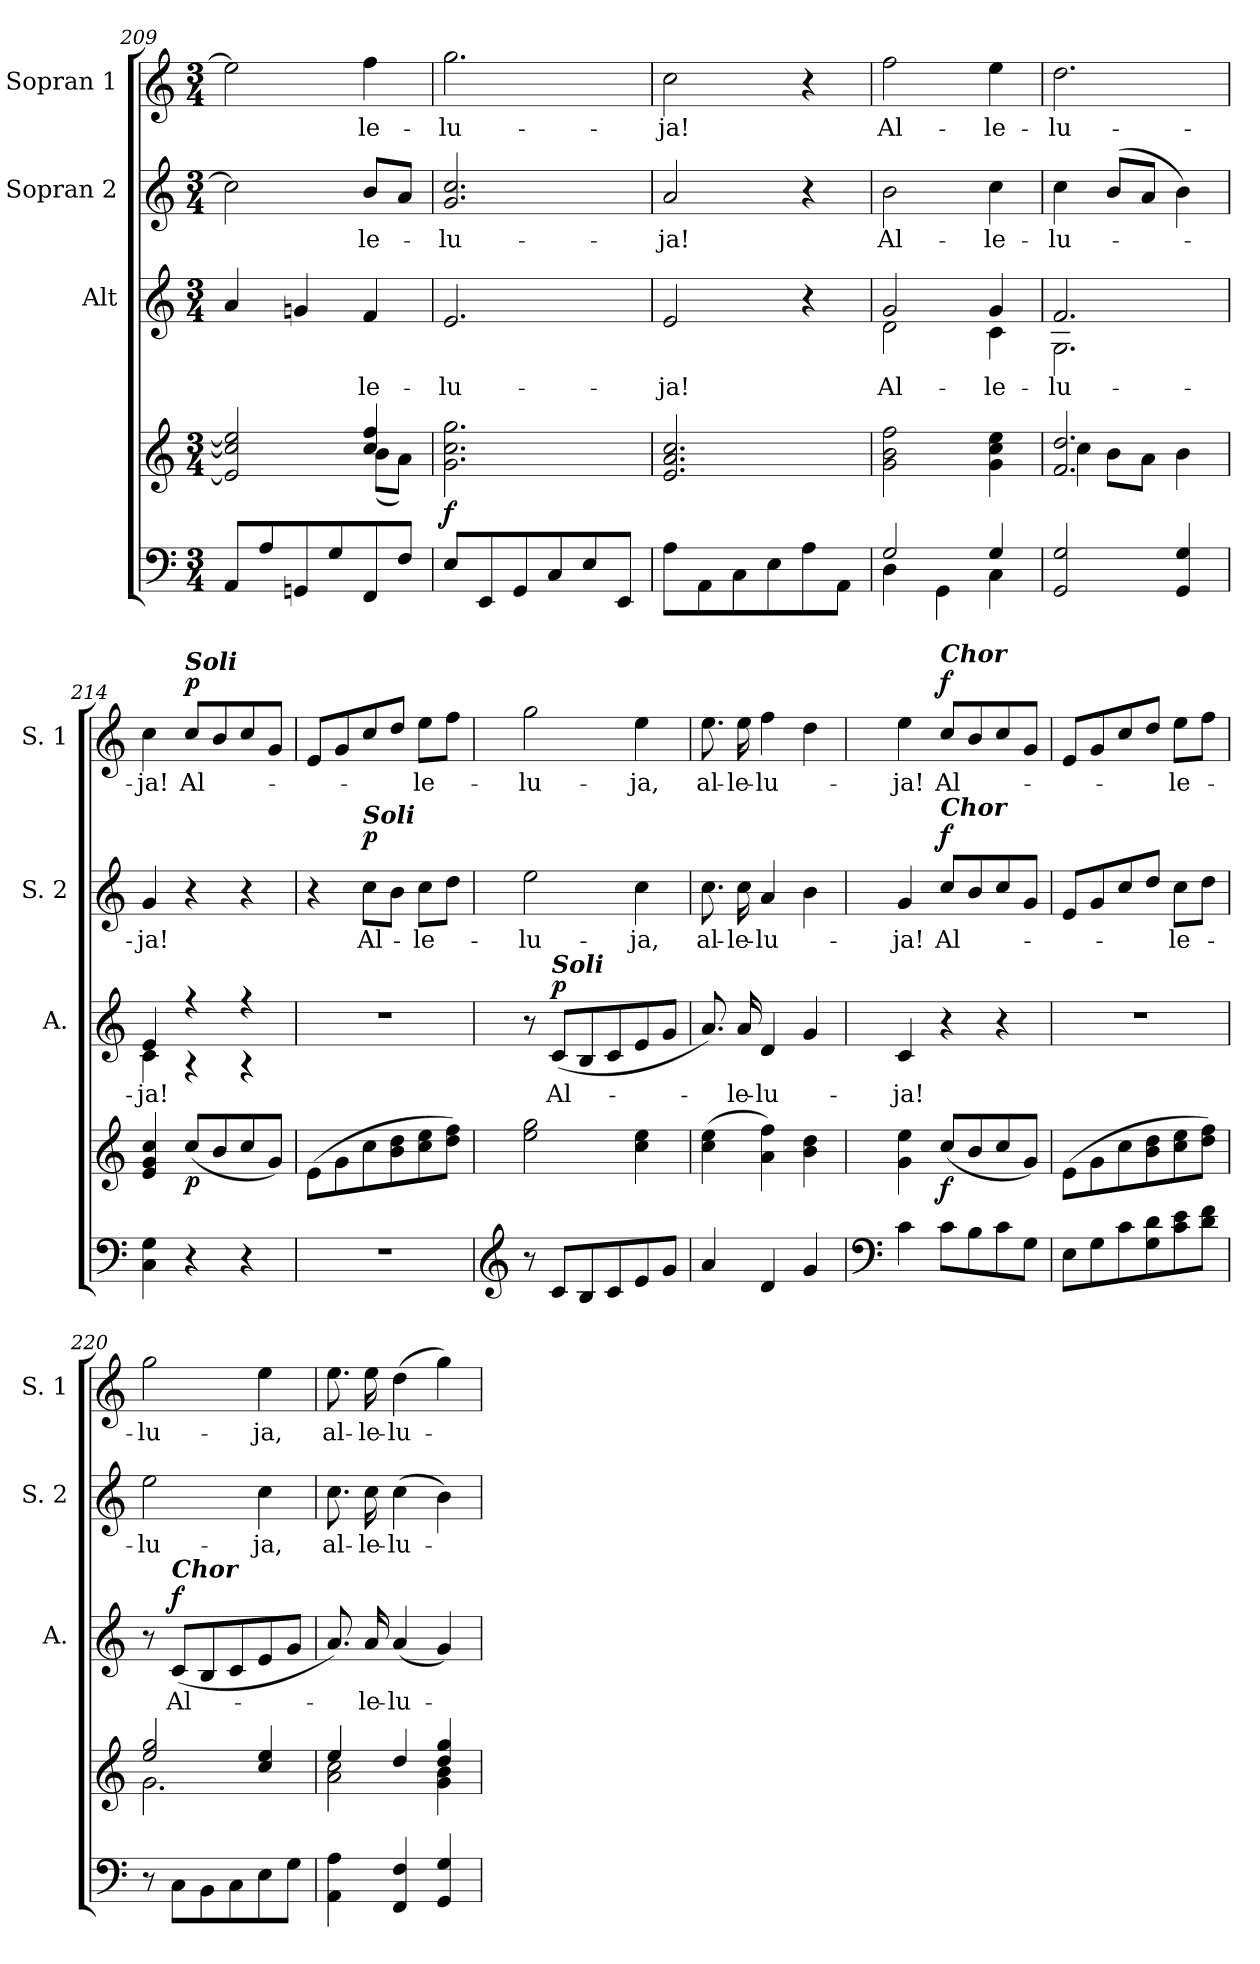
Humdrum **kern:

**kern	**kern	**dynam	**kern	**text	**dynam	**kern	**text	**dynam	**kern	**text	**dynam
*part4	*part4	*part4	*part3	*part3	*part3	*part2	*part2	*part2	*part1	*part1	*part1
*staff5	*staff4	*staff4/5	*staff3	*staff3	*staff3	*staff2	*staff2	*staff2	*staff1	*staff1	*staff1
*	*	*	*I"Alt	*	*	*I"Sopran 2	*	*	*I"Sopran 1	*	*
*	*	*	*I'A.	*	*	*I'S. 2	*	*	*I'S. 1	*	*
*clefF4	*clefG2	*	*clefG2	*	*	*clefG2	*	*	*clefG2	*	*
*k[]	*k[]	*	*k[]	*	*	*k[]	*	*	*k[]	*	*
*C:	*C:	*	*C:	*	*	*C:	*	*	*C:	*	*
*M3/4	*M3/4	*	*M3/4	*	*	*M3/4	*	*	*M3/4	*	*
=209	=209	=209	=209	=209	=209	=209	=209	=209	=209	=209	=209
*	*^	*	*	*	*	*	*	*	*	*	*
8AA/L	2e/] 2cc/] 2ee/]	2ryy	.	4a/	.	.	2cc\]	.	.	2ee\]	.	.
8A/	.	.	.	.	.	.	.	.	.	.	.	.
8GGn/	.	.	.	4gn/	.	.	.	.	.	.	.	.
8G/	.	.	.	.	.	.	.	.	.	.	.	.
!	!	!	!	!	!LO:LY:b	!	!	!LO:LY:b	!	!	!LO:LY:b	!
8FF/	4cc/ 4ff/	(<8b\L	.	4f/	-le-	.	8b/L	-le-	.	4ff\	-le-	.
8F/J	.	8a\J)	.	.	.	.	8a/J	.	.	.	.	.
=210	=210	=210	=210	=210	=210	=210	=210	=210	=210	=210	=210	=210
!	!	!	!LO:DY:b	!	!LO:LY:b	!	!	!LO:LY:b	!	!	!LO:LY:b	!
*	*v	*v	*	*	*	*	*	*	*	*	*	*
8E/L	2.g\ 2.cc\ 2.gg\	f	2.e/	-lu-	.	2.g/ 2.cc/	-lu-	.	2.gg\	-lu-	.
8EE/	.	.	.	.	.	.	.	.	.	.	.
8GG/	.	.	.	.	.	.	.	.	.	.	.
8C/	.	.	.	.	.	.	.	.	.	.	.
8E/	.	.	.	.	.	.	.	.	.	.	.
8EE/J	.	.	.	.	.	.	.	.	.	.	.
=211	=211	=211	=211	=211	=211	=211	=211	=211	=211	=211	=211
!	!	!	!	!LO:LY:b	!	!	!LO:LY:b	!	!	!LO:LY:b	!
8A\L	2.e/ 2.a/ 2.cc/	.	2e/	-ja!	.	2a/	-ja!	.	2cc\	-ja!	.
8AA\	.	.	.	.	.	.	.	.	.	.	.
8C\	.	.	.	.	.	.	.	.	.	.	.
8E\	.	.	.	.	.	.	.	.	.	.	.
8A\	.	.	4r	.	.	4r	.	.	4r	.	.
8AA\J	.	.	.	.	.	.	.	.	.	.	.
=212	=212	=212	=212	=212	=212	=212	=212	=212	=212	=212	=212
*^	*	*	*	*	*	*	*	*	*	*	*
!	!	!	!	!	!LO:LY:b	!	!	!LO:LY:b	!	!	!LO:LY:b	!
*	*	*	*	*^	*	*	*	*	*	*	*	*
2G/	4D\	2g\ 2b\ 2ff\	.	2g/	2d\	Al-	.	2b\	Al-	.	2ff\	Al-	.
.	4GG\	.	.	.	.	.	.	.	.	.	.	.	.
!	!	!	!	!	!	!LO:LY:b	!	!	!LO:LY:b	!	!	!LO:LY:b	!
4G/	4C\	4g\ 4cc\ 4ee\	.	4g/	4c\	-le-	.	4cc\	-le-	.	4ee\	-le-	.
=213	=213	=213	=213	=213	=213	=213	=213	=213	=213	=213	=213	=213	=213
*	*	*^	*	*	*	*	*	*	*	*	*	*	*
!	!	!	!	!	!	!	!LO:LY:b	!	!	!LO:LY:b	!	!	!LO:LY:b	!
*v	*v	*	*	*	*	*	*	*	*	*	*	*	*	*
2GG/ 2G/	2.f/ 2.dd/	4cc\	.	2.f/	2.G\	-lu-	.	4cc\	-lu-	.	2.dd\	-lu-	.
.	.	8b\L	.	.	.	.	.	(>8b/L	.	.	.	.	.
.	.	8a\J	.	.	.	.	.	8a/J	.	.	.	.	.
4GG/ 4G/	.	4b\	.	.	.	.	.	4b\)	.	.	.	.	.
!!LO:PB:g=z
=214	=214	=214	=214	=214	=214	=214	=214	=214	=214	=214	=214	=214	=214
!	!	!	!	!	!	!LO:LY:b	!	!	!LO:LY:b	!	!	!LO:LY:b	!
*	*v	*v	*	*	*	*	*	*	*	*	*	*	*
4C\ 4G\	4e/ 4g/ 4cc/	.	4e/	4c\	-ja!	.	4g/	-ja!	.	4cc\	-ja!	.
!	!	!	!	!	!	!	!	!	!	!LO:TX:a:Bi:t=Soli	!	!
!	!	!LO:DY:b	!	!	!	!	!	!	!	!	!LO:LY:b	!LO:DY:a
4r	(<8cc/L	p	4r	4r	.	.	4r	.	.	8cc/L	Al-	p
.	8b/	.	.	.	.	.	.	.	.	8b/	.	.
4r	8cc/	.	4r	4r	.	.	4r	.	.	8cc/	.	.
.	8g/J)	.	.	.	.	.	.	.	.	8g/J	.	.
*	*	*	*v	*v	*	*	*	*	*	*	*	*
=215	=215	=215	=215	=215	=215	=215	=215	=215	=215	=215	=215
2.r	(>8e\L	.	2.r	.	.	4r	.	.	8e/L	.	.
.	8g\	.	.	.	.	.	.	.	8g/	.	.
!	!	!	!	!	!	!LO:TX:a:Bi:t=Soli	!	!	!	!	!
!	!	!	!	!	!	!	!LO:LY:b	!LO:DY:a	!	!	!
.	8cc\	.	.	.	.	8cc\L	Al-	p	8cc/	.	.
.	8b\ 8dd\	.	.	.	.	8b\J	.	.	8dd/J	.	.
!	!	!	!	!	!	!	!LO:LY:b	!	!	!LO:LY:b	!
.	8cc\ 8ee\	.	.	.	.	8cc\L	-le-	.	8ee\L	-le-	.
.	8dd\ 8ff\J)	.	.	.	.	8dd\J	.	.	8ff\J	.	.
=216	=216	=216	=216	=216	=216	=216	=216	=216	=216	=216	=216
*clefG2	*	*	*	*	*	*	*	*	*	*	*
!	!	!	!	!	!	!	!LO:LY:b	!	!	!LO:LY:b	!
8r	2ee\ 2gg\	.	8r	.	.	2ee\	-lu-	.	2gg\	-lu-	.
!	!	!	!LO:TX:a:Bi:t=Soli	!	!	!	!	!	!	!	!
!	!	!	!	!LO:LY:b	!LO:DY:a	!	!	!	!	!	!
8c/L	.	.	(<8c/L	Al-	p	.	.	.	.	.	.
8B/	.	.	8B/	.	.	.	.	.	.	.	.
8c/	.	.	8c/	.	.	.	.	.	.	.	.
!	!	!	!	!	!	!	!LO:LY:b	!	!	!LO:LY:b	!
8e/	4cc\ 4ee\	.	8e/	.	.	4cc\	-ja,	.	4ee\	-ja,	.
8g/J	.	.	8g/J	.	.	.	.	.	.	.	.
=217	=217	=217	=217	=217	=217	=217	=217	=217	=217	=217	=217
!	!	!	!	!	!	!	!LO:LY:b	!	!	!LO:LY:b	!
4a/	(>4cc\ 4ee\	.	8.a/)	.	.	8.cc\	al-	.	8.ee\	al-	.
!	!	!	!	!LO:LY:b	!	!	!LO:LY:b	!	!	!LO:LY:b	!
.	.	.	16a/	-le-	.	16cc\	-le-	.	16ee\	-le-	.
!	!	!	!	!LO:LY:b	!	!	!LO:LY:b	!	!	!LO:LY:b	!
4d/	4a\ 4ff\)	.	4d/	-lu-	.	4a/	-lu-	.	4ff\	-lu-	.
4g/	4b\ 4dd\	.	4g/	.	.	4b\	.	.	4dd\	.	.
=218	=218	=218	=218	=218	=218	=218	=218	=218	=218	=218	=218
*clefF4	*	*	*	*	*	*	*	*	*	*	*
!	!	!	!	!LO:LY:b	!	!	!LO:LY:b	!	!	!LO:LY:b	!
4c\	4g\ 4ee\	.	4c/	-ja!	.	4g/	-ja!	.	4ee\	-ja!	.
!	!	!	!	!	!	!	!	!	!LO:TX:a:Bi:t=Chor	!	!
!	!	!	!	!	!	!LO:TX:a:Bi:t=Chor	!	!	!	!	!
!	!	!LO:DY:b	!	!	!	!	!LO:LY:b	!LO:DY:a	!	!LO:LY:b	!LO:DY:a
8c\L	(<8cc/L	f	4r	.	.	8cc/L	Al-	f	8cc/L	Al-	f
8B\	8b/	.	.	.	.	8b/	.	.	8b/	.	.
8c\	8cc/	.	4r	.	.	8cc/	.	.	8cc/	.	.
8G\J	8g/J)	.	.	.	.	8g/J	.	.	8g/J	.	.
=219	=219	=219	=219	=219	=219	=219	=219	=219	=219	=219	=219
8E\L	(>8e\L	.	2.r	.	.	8e/L	.	.	8e/L	.	.
8G\	8g\	.	.	.	.	8g/	.	.	8g/	.	.
8c\	8cc\	.	.	.	.	8cc/	.	.	8cc/	.	.
8G\ 8d\	8b\ 8dd\	.	.	.	.	8dd/J	.	.	8dd/J	.	.
!	!	!	!	!	!	!	!LO:LY:b	!	!	!LO:LY:b	!
8c\ 8e\	8cc\ 8ee\	.	.	.	.	8cc\L	-le-	.	8ee\L	-le-	.
8d\ 8f\J	8dd\ 8ff\J)	.	.	.	.	8dd\J	.	.	8ff\J	.	.
!!LO:LB:g=z
=220	=220	=220	=220	=220	=220	=220	=220	=220	=220	=220	=220
*	*^	*	*	*	*	*	*	*	*	*	*
!	!	!	!	!	!	!	!	!LO:LY:b	!	!	!LO:LY:b	!
8r	2ee/ 2gg/	2.g\	.	8r	.	.	2ee\	-lu-	.	2gg\	-lu-	.
!	!	!	!	!LO:TX:a:Bi:t=Chor	!	!	!	!	!	!	!	!
!	!	!	!	!	!LO:LY:b	!LO:DY:a	!	!	!	!	!	!
8C\L	.	.	.	(<8c/L	Al-	f	.	.	.	.	.	.
8BB\	.	.	.	8B/	.	.	.	.	.	.	.	.
8C\	.	.	.	8c/	.	.	.	.	.	.	.	.
!	!	!	!	!	!	!	!	!LO:LY:b	!	!	!LO:LY:b	!
8E\	4cc/ 4ee/	.	.	8e/	.	.	4cc\	-ja,	.	4ee\	-ja,	.
8G\J	.	.	.	8g/J	.	.	.	.	.	.	.	.
=221	=221	=221	=221	=221	=221	=221	=221	=221	=221	=221	=221	=221
!	!	!	!	!	!	!	!	!LO:LY:b	!	!	!LO:LY:b	!
4AA\ 4A\	4ee/	2a\ 2cc\	.	8.a/)	.	.	8.cc\	al-	.	8.ee\	al-	.
!	!	!	!	!	!LO:LY:b	!	!	!LO:LY:b	!	!	!LO:LY:b	!
.	.	.	.	16a/	-le-	.	16cc\	-le-	.	16ee\	-le-	.
!	!	!	!	!	!LO:LY:b	!	!	!LO:LY:b	!	!	!LO:LY:b	!
4FF/ 4F/	4dd/	.	.	(<4a/	-lu-	.	(>4cc\	-lu-	.	(>4dd\	-lu-	.
4GG/ 4G/	4dd/ 4gg/	4g\ 4b\	.	4g/)	.	.	4b\)	.	.	4gg\)	.	.
*	*v	*v	*	*	*	*	*	*	*	*	*	*
=	=	=	=	=	=	=	=	=	=	=	=
*-	*-	*-	*-	*-	*-	*-	*-	*-	*-	*-	*-
